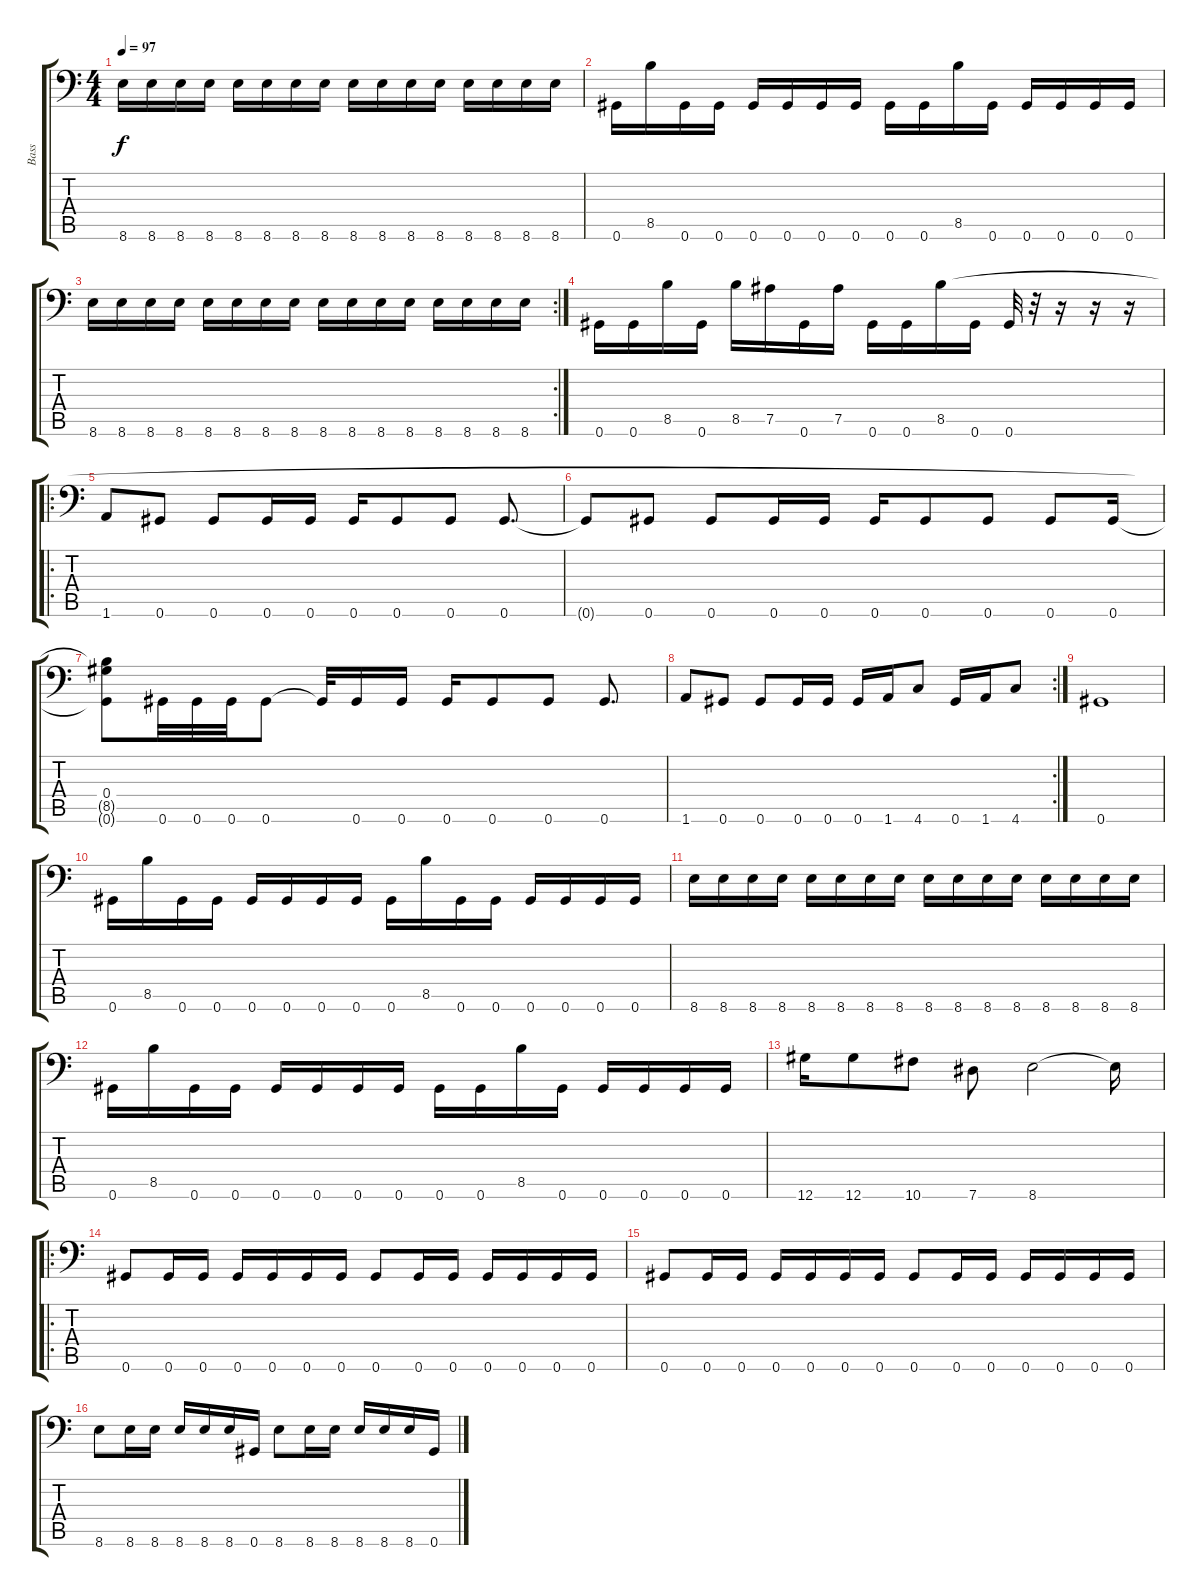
\track ("Bass" "Bass") {instrument electricbasspick}
\staff {score tabs}
\tuning (Bb3 F3 Db3 Ab2 Eb2 Ab1) {hide}
\ts (4 4)
\tempo 97
\clef f4
\ks c
8.6.16{dy f} 8.6.16 8.6.16 8.6.16 8.6.16 8.6.16 8.6.16 8.6.16 8.6.16 8.6.16 8.6.16 8.6.16 8.6.16 8.6.16 8.6.16 8.6.16 |
0.6.16 8.5.16 0.6.16 0.6.16 0.6.16 0.6.16 0.6.16 0.6.16 0.6.16 0.6.16 8.5.16 0.6.16 0.6.16 0.6.16 0.6.16 0.6.16 |
\rc 2
8.6.16 8.6.16 8.6.16 8.6.16 8.6.16 8.6.16 8.6.16 8.6.16 8.6.16 8.6.16 8.6.16 8.6.16 8.6.16 8.6.16 8.6.16 8.6.16 |
0.6.16 0.6.16 8.5.16 0.6.16 8.5.16 7.5.16 0.6.16 7.5.16 0.6.16 0.6.16 8.5.16 0.6.16 0.6.32 r.32 r.16 r.16 r.16 |
\ro
1.6.8 0.6.8 0.6.8 0.6.16 0.6.16 0.6.16 0.6.8 0.6.8 0.6.8{d} |
0.6{t}.8 0.6.8 0.6.8 0.6.16 0.6.16 0.6.16 0.6.8 0.6.8 0.6.8 0.6.16 |
(0.4 8.5{t} 0.6{t}).8 0.6.32 0.6.32 0.6.32 0.6.8 0.6{t}.32 0.6.16 0.6.16 0.6.16 0.6.8 0.6.8 0.6.8{d} |
\rc 2
1.6.8 0.6.8 0.6.8 0.6.16 0.6.16 0.6.16 1.6.16 4.6.8 0.6.16 1.6.16 4.6.8 |
0.6.1 |
0.6.16 8.5.16 0.6.16 0.6.16 0.6.16 0.6.16 0.6.16 0.6.16 0.6.16 8.5.16 0.6.16 0.6.16 0.6.16 0.6.16 0.6.16 0.6.16 |
8.6.16 8.6.16 8.6.16 8.6.16 8.6.16 8.6.16 8.6.16 8.6.16 8.6.16 8.6.16 8.6.16 8.6.16 8.6.16 8.6.16 8.6.16 8.6.16 |
0.6.16 8.5.16 0.6.16 0.6.16 0.6.16 0.6.16 0.6.16 0.6.16 0.6.16 0.6.16 8.5.16 0.6.16 0.6.16 0.6.16 0.6.16 0.6.16 |
12.6.16 12.6.8 10.6.8 7.6.8 8.6.2 8.6{t}.16 |
\ro
0.6.8 0.6.16 0.6.16 0.6.16 0.6.16 0.6.16 0.6.16 0.6.8 0.6.16 0.6.16 0.6.16 0.6.16 0.6.16 0.6.16 |
0.6.8 0.6.16 0.6.16 0.6.16 0.6.16 0.6.16 0.6.16 0.6.8 0.6.16 0.6.16 0.6.16 0.6.16 0.6.16 0.6.16 |
8.6.8 8.6.16 8.6.16 8.6.16 8.6.16 8.6.16 0.6.16 8.6.8 8.6.16 8.6.16 8.6.16 8.6.16 8.6.16 0.6.16
